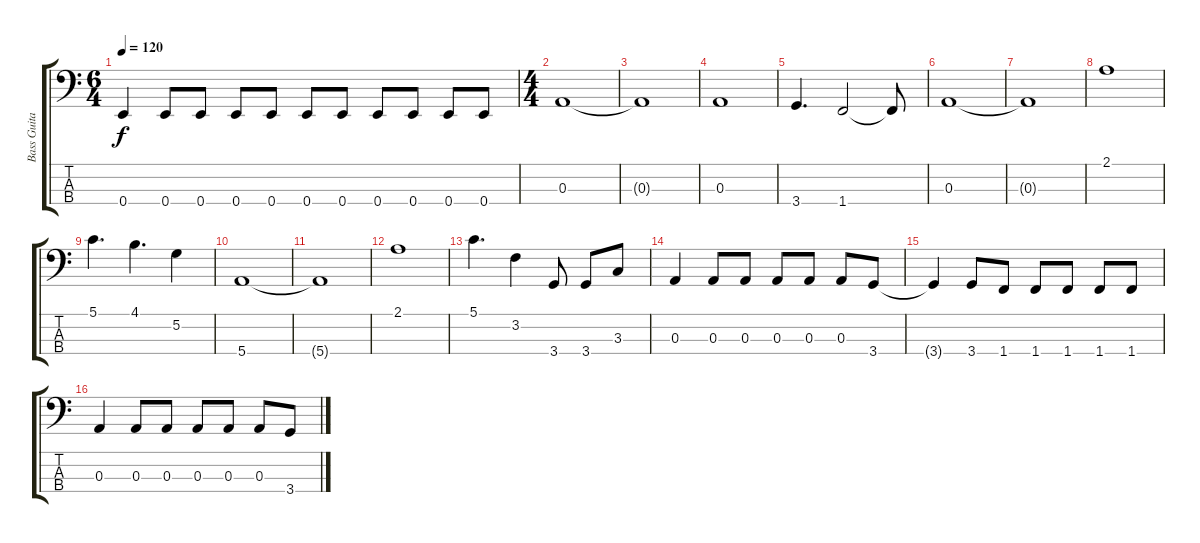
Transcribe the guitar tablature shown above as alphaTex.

\track ("Bass Guitar" "Bass Guita") {instrument electricbassfinger}
\staff {score tabs}
\tuning (G2 D2 A1 E1) {hide}
\ts (6 4)
\tempo 120
\clef f4
\ks c
0.4.4{dy f} 0.4.8 0.4.8 0.4.8 0.4.8 0.4.8 0.4.8 0.4.8 0.4.8 0.4.8 0.4.8 |
\ts (4 4)
0.3.1 |
0.3{t}.1 |
0.3.1 |
3.4.4{d} 1.4.2 1.4{t}.8 |
0.3.1 |
0.3{t}.1 |
2.1.1 |
5.1.4{d} 4.1.4{d} 5.2.4 |
5.4.1 |
5.4{t}.1 |
2.1.1 |
5.1.4{d} 3.2.4 3.4.8 3.4.8 3.3.8 |
0.3.4 0.3.8 0.3.8 0.3.8 0.3.8 0.3.8 3.4.8 |
3.4{t}.4 3.4.8 1.4.8 1.4.8 1.4.8 1.4.8 1.4.8 |
0.3.4 0.3.8 0.3.8 0.3.8 0.3.8 0.3.8 3.4.8
